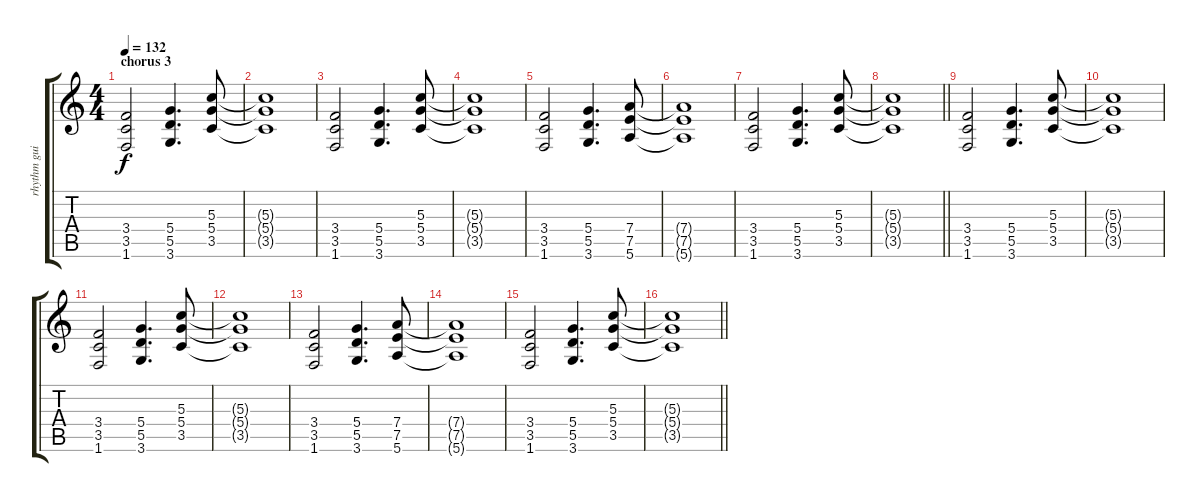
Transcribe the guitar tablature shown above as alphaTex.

\track ("rhythm guitar" "rhythm gui") {instrument distortionguitar}
\staff {score tabs}
\tuning (E4 B3 G3 D3 A2 E2) {hide}
\ts (4 4)
\section ("" "chorus 3")
\tempo 132
\clef g2
\ks c
(3.4 3.5 1.6).2{dy f} (5.4 5.5 3.6).4{d} (5.3 5.4 3.5).8 |
(5.3{t} 5.4{t} 3.5{t}).1 |
(3.4 3.5 1.6).2 (5.4 5.5 3.6).4{d} (5.3 5.4 3.5).8 |
(5.3{t} 5.4{t} 3.5{t}).1 |
(3.4 3.5 1.6).2 (5.4 5.5 3.6).4{d} (7.4 7.5 5.6).8 |
(7.4{t} 7.5{t} 5.6{t}).1 |
(3.4 3.5 1.6).2 (5.4 5.5 3.6).4{d} (5.3 5.4 3.5).8 |
\barLineRight lightlight
(5.3{t} 5.4{t} 3.5{t}).1 |
(3.4 3.5 1.6).2 (5.4 5.5 3.6).4{d} (5.3 5.4 3.5).8 |
(5.3{t} 5.4{t} 3.5{t}).1 |
(3.4 3.5 1.6).2 (5.4 5.5 3.6).4{d} (5.3 5.4 3.5).8 |
(5.3{t} 5.4{t} 3.5{t}).1 |
(3.4 3.5 1.6).2 (5.4 5.5 3.6).4{d} (7.4 7.5 5.6).8 |
(7.4{t} 7.5{t} 5.6{t}).1 |
(3.4 3.5 1.6).2 (5.4 5.5 3.6).4{d} (5.3 5.4 3.5).8 |
\barLineRight lightlight
(5.3{t} 5.4{t} 3.5{t}).1
